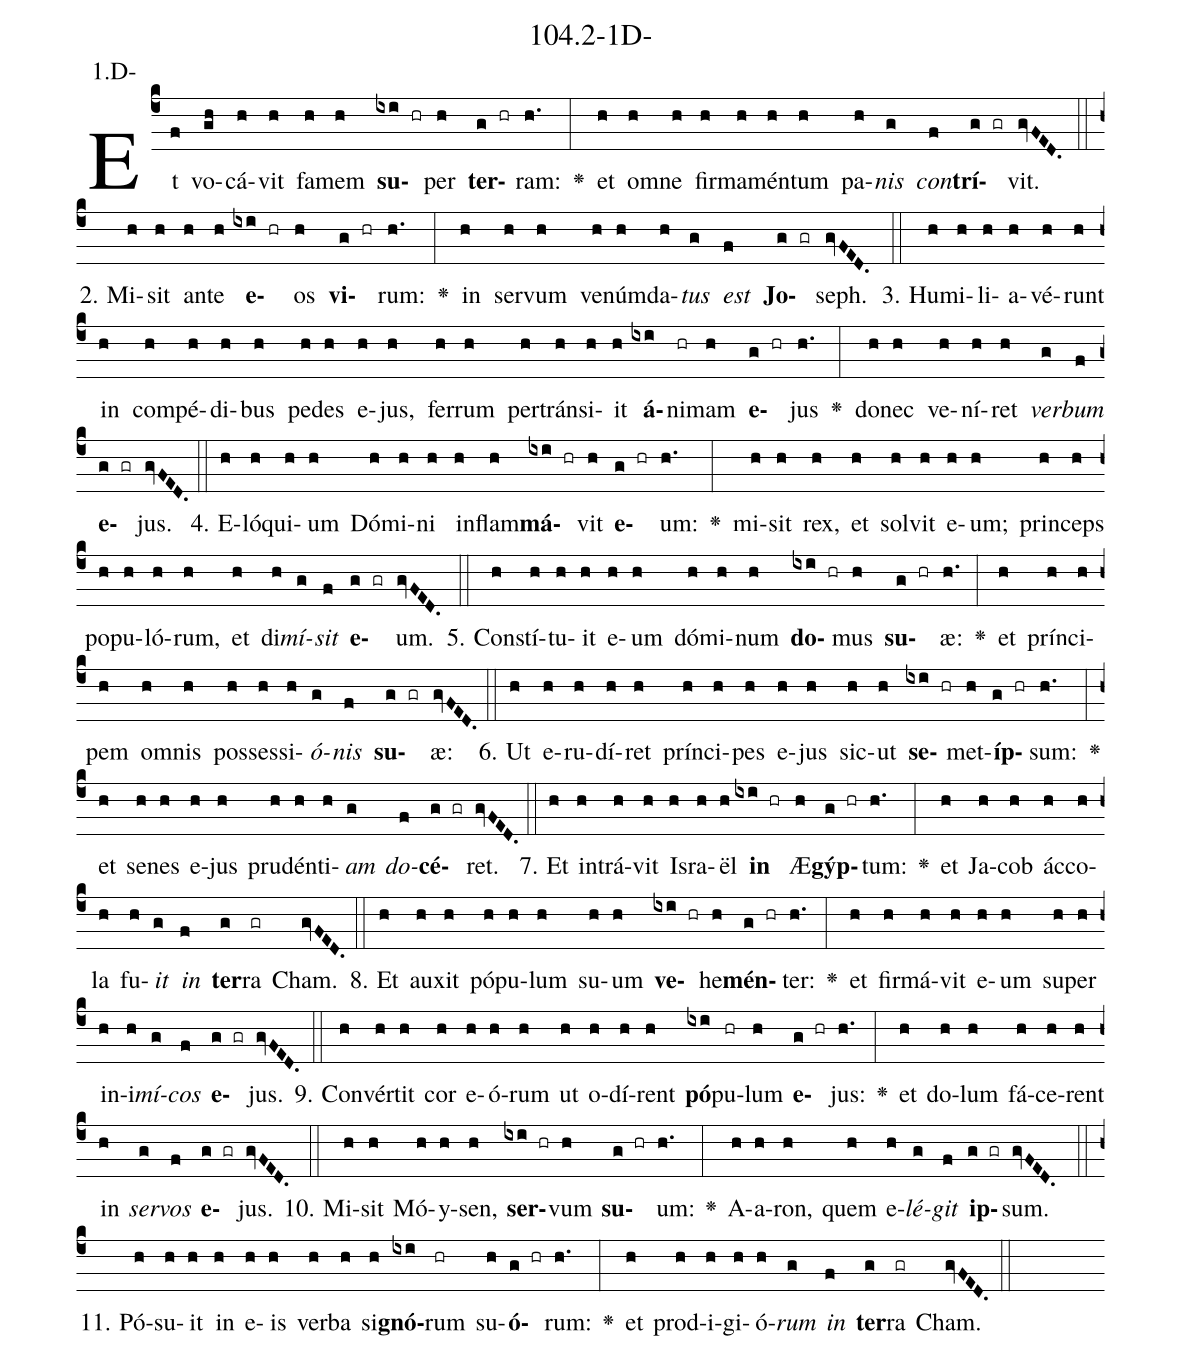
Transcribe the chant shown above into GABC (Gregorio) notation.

name: 104.2-1D-;
annotation: 1.D-;
%%
(c4)Et(f) vo(gh)cá(h)vit(h) fa(h)mem(h) <b>su</b>(ixi hr)per(h) <b>ter</b>(g hr)ram:(h.) <v>\greheightstar</v>(:) et(h) om(h)ne(h) fir(h)ma(h)mén(h)tum(h) pa(h)<i>nis</i>(g) <i>con</i>(f)<b>trí</b>(g gr)vit.(gvFED.) (::)
2. Mi(h)sit(h) an(h)te(h) <b>e</b>(ixi hr)os(h) <b>vi</b>(g hr)rum:(h.) <v>\greheightstar</v>(:) in(h) ser(h)vum(h) ve(h)núm(h)da(h)<i>tus</i>(g) <i>est</i>(f) <b>Jo</b>(g gr)seph.(gvFED.) (::)
3. Hu(h)mi(h)li(h)a(h)vé(h)runt(h) in(h) com(h)pé(h)di(h)bus(h) pe(h)des(h) e(h)jus,(h) fer(h)rum(h) per(h)tráns(h)i(h)it(h) <b>á</b>(ixi)ni(hr)mam(h) <b>e</b>(g hr)jus(h.) <v>\greheightstar</v>(:) do(h)nec(h) ve(h)ní(h)ret(h) <i>ver</i>(g)<i>bum</i>(f) <b>e</b>(g gr)jus.(gvFED.) (::)
4. E(h)ló(h)qui(h)um(h) Dó(h)mi(h)ni(h) in(h)flam(h)<b>má</b>(ixi hr)vit(h) <b>e</b>(g hr)um:(h.) <v>\greheightstar</v>(:) mi(h)sit(h) rex,(h) et(h) sol(h)vit(h) e(h)um;(h) prin(h)ceps(h) po(h)pu(h)ló(h)rum,(h) et(h) di(h)<i>mí</i>(g)<i>sit</i>(f) <b>e</b>(g gr)um.(gvFED.) (::)
5. Con(h)stí(h)tu(h)it(h) e(h)um(h) dó(h)mi(h)num(h) <b>do</b>(ixi hr)mus(h) <b>su</b>(g hr)æ:(h.) <v>\greheightstar</v>(:) et(h) prín(h)ci(h)pem(h) om(h)nis(h) pos(h)ses(h)si(h)<i>ó</i>(g)<i>nis</i>(f) <b>su</b>(g gr)æ:(gvFED.) (::)
6. Ut(h) e(h)ru(h)dí(h)ret(h) prín(h)ci(h)pes(h) e(h)jus(h) sic(h)ut(h) <b>se</b>(ixi hr)met(h)<b>íp</b>(g hr)sum:(h.) <v>\greheightstar</v>(:) et(h) se(h)nes(h) e(h)jus(h) pru(h)dén(h)ti(h)<i>am</i>(g) <i>do</i>(f)<b>cé</b>(g gr)ret.(gvFED.) (::)
7. Et(h) in(h)trá(h)vit(h) Is(h)ra(h)ël(h) <b>in</b>(ixi hr) Æ(h)<b>gýp</b>(g hr)tum:(h.) <v>\greheightstar</v>(:) et(h) Ja(h)cob(h) ác(h)co(h)la(h) fu(h)<i>it</i>(g) <i>in</i>(f) <b>ter</b>(g)ra(gr) Cham.(gvFED.) (::)
8. Et(h) au(h)xit(h) pó(h)pu(h)lum(h) su(h)um(h) <b>ve</b>(ixi hr)he(h)<b>mén</b>(g hr)ter:(h.) <v>\greheightstar</v>(:) et(h) fir(h)má(h)vit(h) e(h)um(h) su(h)per(h) in(h)i(h)<i>mí</i>(g)<i>cos</i>(f) <b>e</b>(g gr)jus.(gvFED.) (::)
9. Con(h)vér(h)tit(h) cor(h) e(h)ó(h)rum(h) ut(h) o(h)dí(h)rent(h) <b>pó</b>(ixi)pu(hr)lum(h) <b>e</b>(g hr)jus:(h.) <v>\greheightstar</v>(:) et(h) do(h)lum(h) fá(h)ce(h)rent(h) in(h) <i>ser</i>(g)<i>vos</i>(f) <b>e</b>(g gr)jus.(gvFED.) (::)
10. Mi(h)sit(h) Mó(h)y(h)sen,(h) <b>ser</b>(ixi hr)vum(h) <b>su</b>(g hr)um:(h.) <v>\greheightstar</v>(:) A(h)a(h)ron,(h) quem(h) e(h)<i>lé</i>(g)<i>git</i>(f) <b>ip</b>(g gr)sum.(gvFED.) (::)
11. Pó(h)su(h)it(h) in(h) e(h)is(h) ver(h)ba(h) si(h)<b>gnó</b>(ixi)rum(hr) su(h)<b>ó</b>(g hr)rum:(h.) <v>\greheightstar</v>(:) et(h) prod(h)i(h)gi(h)ó(h)<i>rum</i>(g) <i>in</i>(f) <b>ter</b>(g)ra(gr) Cham.(gvFED.) (::)
